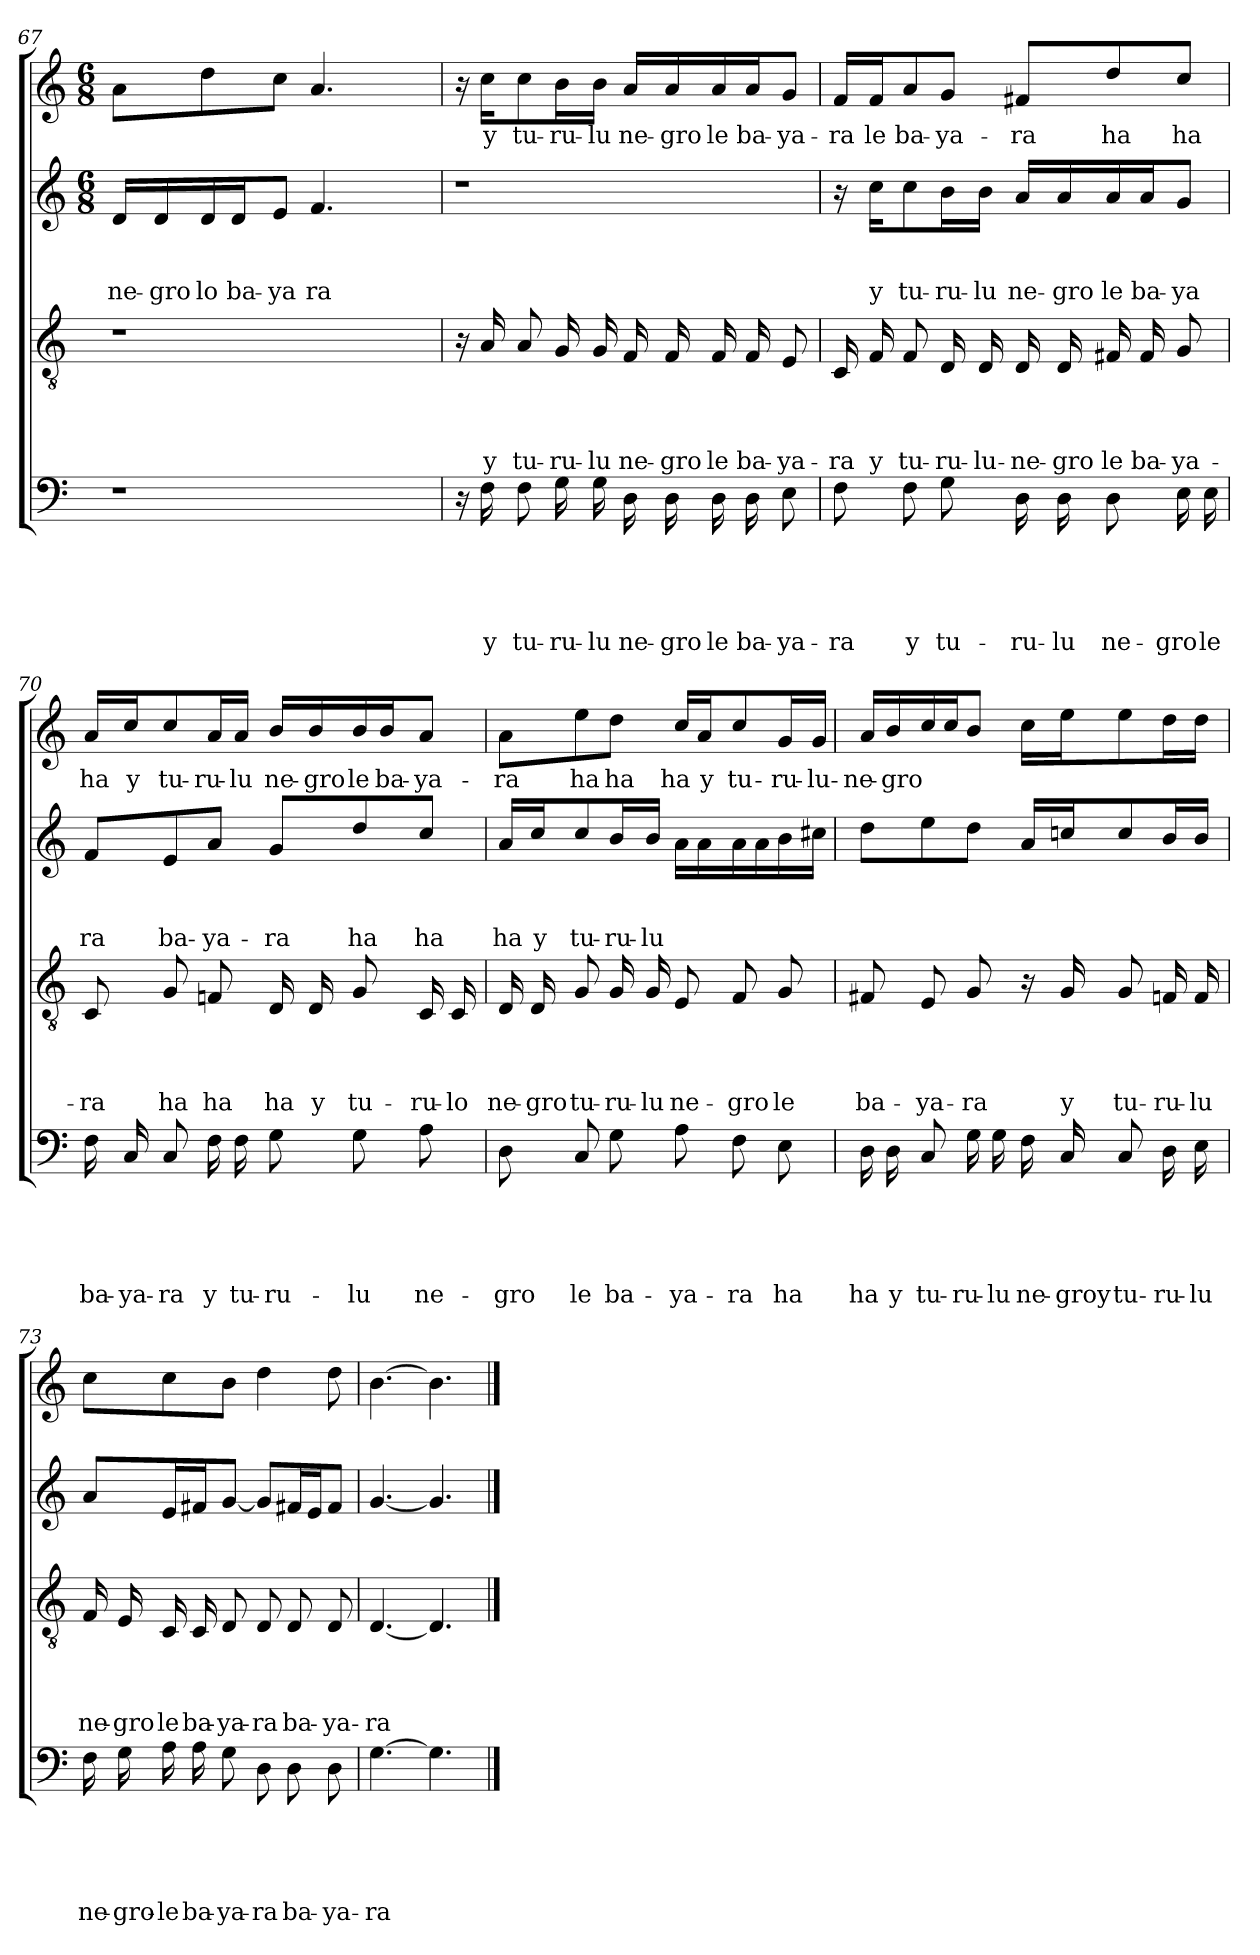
**kern	**text	**text	**text	**text	**text	**kern	**text	**text	**text	**text	**kern	**text	**text	**text	**kern	**text
*part4	*part4	*part4	*part4	*part4	*part4	*part3	*part3	*part3	*part3	*part3	*part2	*part2	*part2	*part2	*part1	*part1
*staff4	*staff4	*staff4	*staff4	*staff4	*staff4	*staff3	*staff3	*staff3	*staff3	*staff3	*staff2	*staff2	*staff2	*staff2	*staff1	*staff1
*clefF4	*	*	*	*	*	*clefGv2	*	*	*	*	*clefG2	*	*	*	*clefG2	*
*k[]	*	*	*	*	*	*k[]	*	*	*	*	*k[]	*	*	*	*k[]	*
*C:	*	*	*	*	*	*C:	*	*	*	*	*C:	*	*	*	*C:	*
*	*	*	*	*	*	*	*	*	*	*	*M6/8	*	*	*	*M6/8	*
=67	=67	=67	=67	=67	=67	=67	=67	=67	=67	=67	=67	=67	=67	=67	=67	=67
!	!	!	!	!	!	!	!	!	!	!	!	!	!	!LO:LY:b	!	!
1r	.	.	.	.	.	1r	.	.	.	.	16d/LL	.	.	ne-	8a\L	.
!	!	!	!	!	!	!	!	!	!	!	!	!	!	!LO:LY:b:rj	!	!
.	.	.	.	.	.	.	.	.	.	.	16d/	.	.	-gro	.	.
!	!	!	!	!	!	!	!	!	!	!	!	!	!	!LO:LY:b	!	!
.	.	.	.	.	.	.	.	.	.	.	16d/	.	.	lo	8dd\	.
!	!	!	!	!	!	!	!	!	!	!	!	!	!	!LO:LY:b	!	!
.	.	.	.	.	.	.	.	.	.	.	16d/J	.	.	ba-	.	.
!	!	!	!	!	!	!	!	!	!	!	!	!	!	!LO:LY:b:rj	!	!
.	.	.	.	.	.	.	.	.	.	.	8e/J	.	.	-ya	8cc\J	.
!	!	!	!	!	!	!	!	!	!	!	!	!	!	!LO:LY:b	!	!
.	.	.	.	.	.	.	.	.	.	.	4.f/	.	.	ra	4.a/	.
.	.	.	.	.	.	.	.	.	.	.	4ryy	.	.	.	4ryy	.
!!LO:LB:g=z
=68	=68	=68	=68	=68	=68	=68	=68	=68	=68	=68	=68	=68	=68	=68	=68	=68
!	!	!	!	!	!	!	!	!	!	!	!LO:N:vis=1	!	!	!	!	!
16rC	.	.	.	.	.	16rA	.	.	.	.	2.r	.	.	.	16ra	.
!	!	!	!	!	!LO:LY:b	!	!	!	!	!LO:LY:b	!	!	!	!	!	!LO:LY:b
16F\	.	.	.	.	y	16A/	.	.	.	y	.	.	.	.	16cc\KL	y
!	!	!	!	!	!LO:LY:b	!	!	!	!	!LO:LY:b	!	!	!	!	!	!LO:LY:b
8F\	.	.	.	.	tu-	8A/	.	.	.	tu-	.	.	.	.	8cc\	tu-
!	!	!	!	!	!LO:LY:b	!	!	!	!	!LO:LY:b	!	!	!	!	!	!LO:LY:b
16G\	.	.	.	.	-ru-	16G/	.	.	.	-ru-	.	.	.	.	16b\L	-ru-
!	!	!	!	!	!LO:LY:b	!	!	!	!	!LO:LY:b	!	!	!	!	!	!LO:LY:b
16G\	.	.	.	.	-lu	16G/	.	.	.	-lu	.	.	.	.	16b\JJ	-lu
!	!	!	!	!	!LO:LY:b	!	!	!	!	!LO:LY:b	!	!	!	!	!	!LO:LY:b
16D\	.	.	.	.	ne-	16F/	.	.	.	ne-	.	.	.	.	16a/LL	ne-
!	!	!	!	!	!LO:LY:b	!	!	!	!	!LO:LY:b	!	!	!	!	!	!LO:LY:b
16D\	.	.	.	.	-gro	16F/	.	.	.	-gro	.	.	.	.	16a/	-gro
!	!	!	!	!	!LO:LY:b	!	!	!	!	!LO:LY:b	!	!	!	!	!	!LO:LY:b
16D\	.	.	.	.	le	16F/	.	.	.	le	.	.	.	.	16a/	le
!	!	!	!	!	!LO:LY:b	!	!	!	!	!LO:LY:b	!	!	!	!	!	!LO:LY:b
16D\	.	.	.	.	ba-	16F/	.	.	.	ba-	.	.	.	.	16a/J	ba-
!	!	!	!	!	!LO:LY:b	!	!	!	!	!LO:LY:b	!	!	!	!	!	!LO:LY:b
8E\	.	.	.	.	-ya-	8E/	.	.	.	-ya-	.	.	.	.	8g/J	-ya-
=69	=69	=69	=69	=69	=69	=69	=69	=69	=69	=69	=69	=69	=69	=69	=69	=69
!	!	!	!	!	!LO:LY:b	!	!	!	!	!LO:LY:b	!	!	!	!	!	!LO:LY:b
8F\	.	.	.	.	-ra	16C/	.	.	.	-ra	16ra	.	.	.	16f/LL	-ra
!	!	!	!	!	!	!	!	!	!	!LO:LY:b	!	!	!	!LO:LY:b	!	!LO:LY:b
.	.	.	.	.	.	16F/	.	.	.	y	16cc\KL	.	.	y	16f/J	le
!	!	!	!	!	!LO:LY:b	!	!	!	!	!LO:LY:b	!	!	!	!LO:LY:b	!	!LO:LY:b
8F\	.	.	.	.	y	8F/	.	.	.	tu-	8cc\	.	.	tu-	8a/	ba-
!	!	!	!	!	!LO:LY:b	!	!	!	!	!LO:LY:b	!	!	!	!LO:LY:b	!	!LO:LY:b
8G\	.	.	.	.	tu-	16D/	.	.	.	-ru-	16b\L	.	.	-ru-	8g/J	-ya-
!	!	!	!	!	!	!	!	!	!	!LO:LY:b	!	!	!	!LO:LY:b	!	!
.	.	.	.	.	.	16D/	.	.	.	-lu-	16b\JJ	.	.	-lu	.	.
!	!	!	!	!	!LO:LY:b	!	!	!	!	!LO:LY:b	!	!	!	!LO:LY:b	!	!LO:LY:b
16D\	.	.	.	.	-ru-	16D/	.	.	.	-ne-	16a/LL	.	.	ne-	8f#X/L	-ra
!	!	!	!	!	!LO:LY:b	!	!	!	!	!LO:LY:b	!	!	!	!LO:LY:b	!	!
16D\	.	.	.	.	-lu	16D/	.	.	.	-gro	16a/	.	.	-gro	.	.
!	!	!	!	!	!LO:LY:b	!	!	!	!	!LO:LY:b	!	!	!	!LO:LY:b	!	!LO:LY:b
8D\	.	.	.	.	ne-	16F#X/	.	.	.	le	16a/	.	.	le	8dd/	ha
!	!	!	!	!	!	!	!	!	!	!LO:LY:b	!	!	!	!LO:LY:b	!	!
.	.	.	.	.	.	16F#/	.	.	.	ba-	16a/J	.	.	ba-	.	.
!	!	!	!	!	!LO:LY:b	!	!	!	!	!LO:LY:b	!	!	!	!LO:LY:b	!	!LO:LY:b
16E\	.	.	.	.	-gro	8G/	.	.	.	-ya-	8g/J	.	.	-ya	8cc/J	ha
!	!	!	!	!	!LO:LY:b	!	!	!	!	!	!	!	!	!	!	!
16E\	.	.	.	.	le	.	.	.	.	.	.	.	.	.	.	.
!!LO:LB:g=z
=70	=70	=70	=70	=70	=70	=70	=70	=70	=70	=70	=70	=70	=70	=70	=70	=70
!	!	!	!	!	!LO:LY:b	!	!	!	!	!LO:LY:b	!	!	!	!LO:LY:b	!	!LO:LY:b
16F\	.	.	.	.	ba-	8C/	.	.	.	-ra	8f/L	.	.	ra	16a/LL	ha
!	!	!	!	!	!LO:LY:b	!	!	!	!	!	!	!	!	!	!	!LO:LY:b
16C/	.	.	.	.	-ya-	.	.	.	.	.	.	.	.	.	16cc/J	y
!	!	!	!	!	!LO:LY:b	!	!	!	!	!LO:LY:b	!	!	!	!LO:LY:b	!	!LO:LY:b
8C/	.	.	.	.	-ra	8G/	.	.	.	ha	8e/	.	.	ba-	8cc/	tu-
!	!	!	!	!	!LO:LY:b	!	!	!	!	!LO:LY:b	!	!	!	!LO:LY:b	!	!LO:LY:b
16F\	.	.	.	.	y	8Fn/	.	.	.	ha	8a/J	.	.	-ya-	16a/L	-ru-
!	!	!	!	!	!LO:LY:b	!	!	!	!	!	!	!	!	!	!	!LO:LY:b
16F\	.	.	.	.	tu-	.	.	.	.	.	.	.	.	.	16a/JJ	-lu
!	!	!	!	!	!LO:LY:b	!	!	!	!	!LO:LY:b	!	!	!	!LO:LY:b	!	!LO:LY:b
8G\	.	.	.	.	-ru-	16D/	.	.	.	ha	8g/L	.	.	-ra	16b/LL	ne-
!	!	!	!	!	!	!	!	!	!	!LO:LY:b	!	!	!	!	!	!LO:LY:b
.	.	.	.	.	.	16D/	.	.	.	y	.	.	.	.	16b/	-gro
!	!	!	!	!	!LO:LY:b	!	!	!	!	!LO:LY:b	!	!	!	!LO:LY:b	!	!LO:LY:b
8G\	.	.	.	.	-lu	8G/	.	.	.	tu-	8dd/	.	.	ha	16b/	le
!	!	!	!	!	!	!	!	!	!	!	!	!	!	!	!	!LO:LY:b
.	.	.	.	.	.	.	.	.	.	.	.	.	.	.	16b/J	ba-
!	!	!	!	!	!LO:LY:b	!	!	!	!	!LO:LY:b	!	!	!	!LO:LY:b	!	!LO:LY:b
8A\	.	.	.	.	ne-	16C/	.	.	.	-ru-	8cc/J	.	.	ha	8a/J	-ya-
!	!	!	!	!	!	!	!	!	!	!LO:LY:b	!	!	!	!	!	!
.	.	.	.	.	.	16C/	.	.	.	-lo	.	.	.	.	.	.
=71	=71	=71	=71	=71	=71	=71	=71	=71	=71	=71	=71	=71	=71	=71	=71	=71
!	!	!	!	!	!LO:LY:b	!	!	!	!	!LO:LY:b	!	!	!	!LO:LY:b	!	!LO:LY:b
8D\	.	.	.	.	-gro	16D/	.	.	.	ne-	16a/LL	.	.	ha	8a\L	-ra
!	!	!	!	!	!	!	!	!	!	!LO:LY:b	!	!	!	!LO:LY:b	!	!
.	.	.	.	.	.	16D/	.	.	.	-gro	16cc/J	.	.	y	.	.
!	!	!	!	!	!LO:LY:b	!	!	!	!	!LO:LY:b	!	!	!	!LO:LY:b	!	!LO:LY:b
8C/	.	.	.	.	le	8G/	.	.	.	tu-	8cc/	.	.	tu-	8ee\	ha
!	!	!	!	!	!LO:LY:b	!	!	!	!	!LO:LY:b	!	!	!	!LO:LY:b	!	!LO:LY:b
8G\	.	.	.	.	ba-	16G/	.	.	.	-ru-	16b/L	.	.	-ru-	8dd\J	ha
!	!	!	!	!	!	!	!	!	!	!LO:LY:b	!	!	!	!LO:LY:b	!	!
.	.	.	.	.	.	16G/	.	.	.	-lu	16b/JJ	.	.	-lu	.	.
!	!	!	!	!	!LO:LY:b	!	!	!	!	!LO:LY:b	!	!	!	!	!	!LO:LY:b
8A\	.	.	.	.	-ya-	8E/	.	.	.	ne-	16a\LL	.	.	.	16cc/LL	ha
!	!	!	!	!	!	!	!	!	!	!	!	!	!	!	!	!LO:LY:b
.	.	.	.	.	.	.	.	.	.	.	16a\	.	.	.	16a/J	y
!	!	!	!	!	!LO:LY:b	!	!	!	!	!LO:LY:b	!	!	!	!	!	!LO:LY:b
8F\	.	.	.	.	-ra	8F/	.	.	.	-gro	16a\	.	.	.	8cc/	tu-
.	.	.	.	.	.	.	.	.	.	.	16a\	.	.	.	.	.
!	!	!	!	!	!LO:LY:b	!	!	!	!	!LO:LY:b	!	!	!	!	!	!LO:LY:b
8E\	.	.	.	.	ha	8G/	.	.	.	le	16b\	.	.	.	16g/L	-ru-
!	!	!	!	!	!	!	!	!	!	!	!	!	!	!	!	!LO:LY:b
.	.	.	.	.	.	.	.	.	.	.	16cc#X\JJ	.	.	.	16g/JJ	-lu-
!!LO:PB:g=z
=72	=72	=72	=72	=72	=72	=72	=72	=72	=72	=72	=72	=72	=72	=72	=72	=72
!	!	!	!	!	!LO:LY:b	!	!	!	!	!LO:LY:b	!	!	!	!	!	!LO:LY:b
16D\	.	.	.	.	ha	8F#X/	.	.	.	ba-	8dd\L	.	.	.	16a/LL	-ne-
!	!	!	!	!	!LO:LY:b	!	!	!	!	!	!	!	!	!	!	!LO:LY:b:rj
16D\	.	.	.	.	y	.	.	.	.	.	.	.	.	.	16b/	-gro
!	!	!	!	!	!LO:LY:b	!	!	!	!	!LO:LY:b	!	!	!	!	!	!
8C/	.	.	.	.	tu-	8E/	.	.	.	-ya-	8ee\	.	.	.	16cc/	.
.	.	.	.	.	.	.	.	.	.	.	.	.	.	.	16cc/J	.
!	!	!	!	!	!LO:LY:b	!	!	!	!	!LO:LY:b	!	!	!	!	!	!
16G\	.	.	.	.	-ru-	8G/	.	.	.	-ra	8dd\J	.	.	.	8b/J	.
!	!	!	!	!	!LO:LY:b:rj	!	!	!	!	!	!	!	!	!	!	!
16G\	.	.	.	.	-lu	.	.	.	.	.	.	.	.	.	.	.
!	!	!	!	!	!LO:LY:b	!	!	!	!	!	!	!	!	!	!	!
16F\	.	.	.	.	ne-	16rA	.	.	.	.	16a/LL	.	.	.	16cc\LL	.
!	!	!	!	!	!LO:LY:b	!	!	!	!	!LO:LY:b	!	!	!	!	!	!
16C/	.	.	.	.	-groy	16G/	.	.	.	y	16ccn/J	.	.	.	16ee\J	.
!	!	!	!	!	!LO:LY:b	!	!	!	!	!LO:LY:b	!	!	!	!	!	!
8C/	.	.	.	.	tu-	8G/	.	.	.	tu-	8cc/	.	.	.	8ee\	.
!	!	!	!	!	!LO:LY:b	!	!	!	!	!LO:LY:b	!	!	!	!	!	!
16D\	.	.	.	.	-ru-	16Fn/	.	.	.	-ru-	16b/L	.	.	.	16dd\L	.
!	!	!	!	!	!LO:LY:b:rj	!	!	!	!	!LO:LY:b:rj	!	!	!	!	!	!
16E\	.	.	.	.	-lu	16F/	.	.	.	-lu	16b/JJ	.	.	.	16dd\JJ	.
=73	=73	=73	=73	=73	=73	=73	=73	=73	=73	=73	=73	=73	=73	=73	=73	=73
!	!	!	!	!	!LO:LY:b	!	!	!	!	!LO:LY:b	!	!	!	!	!	!
16F\	.	.	.	.	ne-	16F/	.	.	.	ne-	8a/L	.	.	.	8cc\L	.
!	!	!	!	!	!LO:LY:b	!	!	!	!	!LO:LY:b:rj	!	!	!	!	!	!
16G\	.	.	.	.	-gro-	16E/	.	.	.	-gro	.	.	.	.	.	.
!	!	!	!	!	!LO:LY:b:rj	!	!	!	!	!LO:LY:b	!	!	!	!	!	!
16A\	.	.	.	.	-le	16C/	.	.	.	le	16e/L	.	.	.	8cc\	.
!	!	!	!	!	!LO:LY:b	!	!	!	!	!LO:LY:b	!	!	!	!	!	!
16A\	.	.	.	.	ba-	16C/	.	.	.	ba-	16f#X/J	.	.	.	.	.
!	!	!	!	!	!LO:LY:b:rj	!	!	!	!	!LO:LY:b:rj	!	!	!	!	!	!
8G\	.	.	.	.	-ya-	8D/	.	.	.	-ya-	[<8g/J	.	.	.	8b\J	.
!	!	!	!	!	!LO:LY:b	!	!	!	!	!LO:LY:b	!	!	!	!	!	!
8D\	.	.	.	.	-ra	8D/	.	.	.	-ra	8g/L]	.	.	.	4dd\	.
!	!	!	!	!	!LO:LY:b	!	!	!	!	!LO:LY:b	!	!	!	!	!	!
8D\	.	.	.	.	ba-	8D/	.	.	.	ba-	16f#X/L	.	.	.	.	.
.	.	.	.	.	.	.	.	.	.	.	16e/J	.	.	.	.	.
!	!	!	!	!	!LO:LY:b	!	!	!	!	!LO:LY:b	!	!	!	!	!	!
8D\	.	.	.	.	-ya-	8D/	.	.	.	-ya-	8f#/J	.	.	.	8dd\	.
=74	=74	=74	=74	=74	=74	=74	=74	=74	=74	=74	=74	=74	=74	=74	=74	=74
!	!	!	!	!	!LO:LY:b	!	!	!	!	!LO:LY:b	!	!	!	!	!	!
[>4.G\	.	.	.	.	-ra	[<4.D/	.	.	.	-ra	[<4.g/	.	.	.	[>4.b\	.
4.G\]	.	.	.	.	.	4.D/]	.	.	.	.	4.g/]	.	.	.	4.b\]	.
==	==	==	==	==	==	==	==	==	==	==	==	==	==	==	==	==
*-	*-	*-	*-	*-	*-	*-	*-	*-	*-	*-	*-	*-	*-	*-	*-	*-
